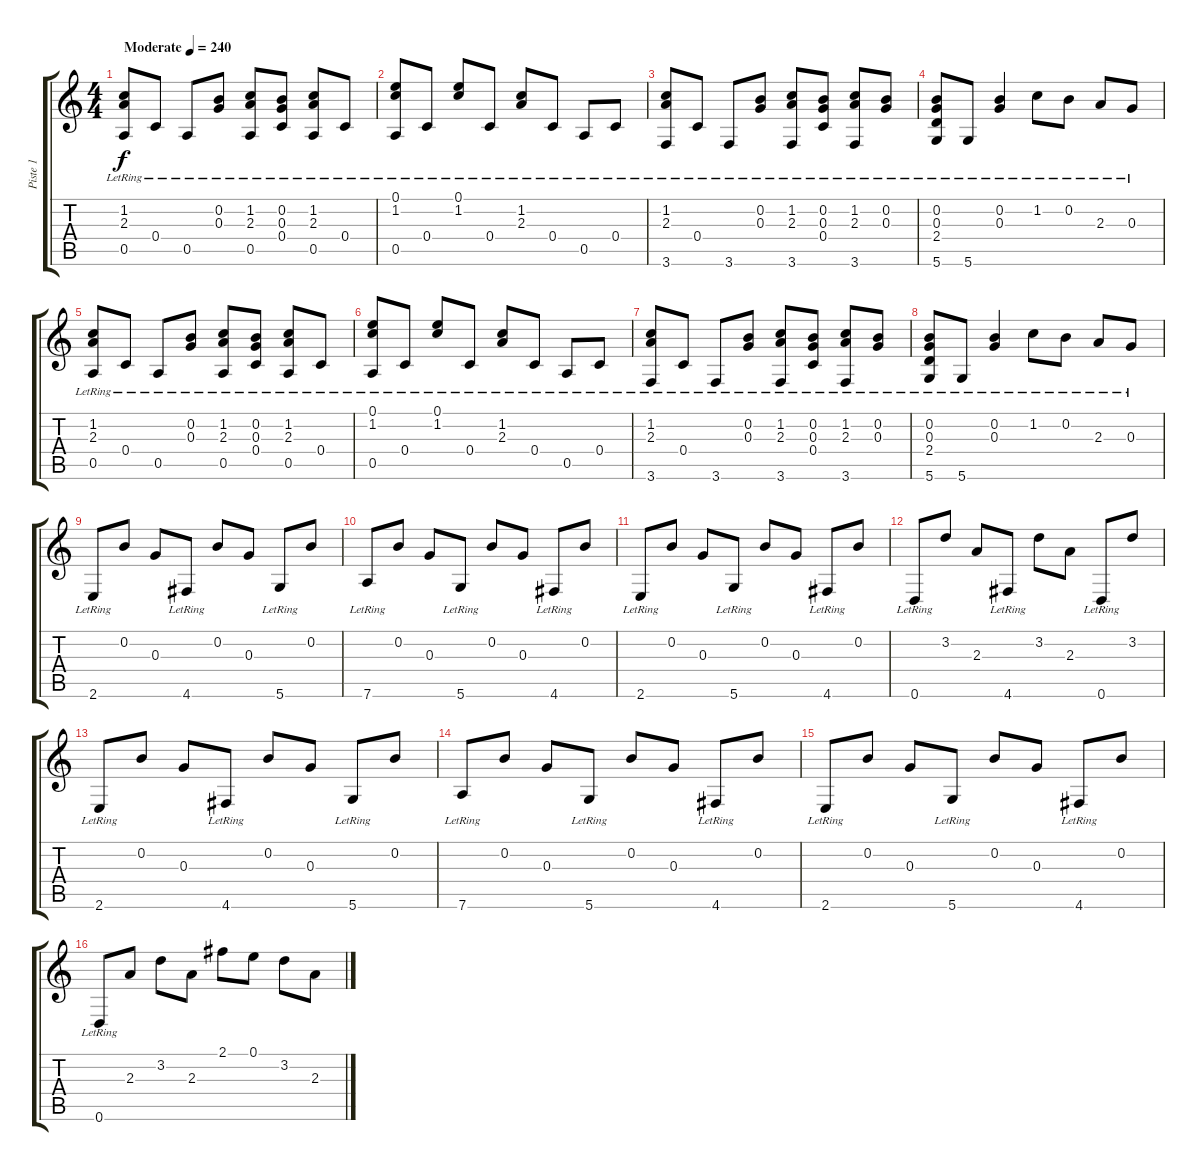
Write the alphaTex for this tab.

\track ("Piste 1" "Piste 1") {instrument acousticguitarsteel}
\staff {score tabs}
\tuning (E4 B3 G3 C3 A2 D2) {hide}
\ts (4 4)
\tempo (240 "Moderate")
\clef g2
\ks c
(1.2{lr} 2.3{lr} 0.5{lr}).8{dy f instrument acousticguitarsteel} 0.4{lr}.8 0.5{lr}.8 (0.2{lr} 0.3{lr}).8 (1.2{lr} 2.3{lr} 0.5{lr}).8 (0.2{lr} 0.3{lr} 0.4{lr}).8 (1.2{lr} 2.3{lr} 0.5{lr}).8 0.4{lr}.8 |
(0.1{lr} 1.2{lr} 0.5{lr}).8 0.4{lr}.8 (0.1{lr} 1.2{lr}).8 0.4{lr}.8 (1.2{lr} 2.3{lr}).8 0.4{lr}.8 0.5{lr}.8 0.4{lr}.8 |
(1.2{lr} 2.3{lr} 3.6{lr}).8 0.4{lr}.8 3.6{lr}.8 (0.2{lr} 0.3{lr}).8 (1.2{lr} 2.3{lr} 3.6{lr}).8 (0.2{lr} 0.3{lr} 0.4{lr}).8 (1.2{lr} 2.3{lr} 3.6{lr}).8 (0.2{lr} 0.3{lr}).8 |
(0.2{lr} 0.3{lr} 2.4{lr} 5.6{lr}).8 5.6{lr}.8 (0.2{lr} 0.3{lr}).4 1.2{lr}.8 0.2{lr}.8 2.3{lr}.8 0.3{lr}.8 |
(1.2{lr} 2.3{lr} 0.5{lr}).8 0.4{lr}.8 0.5{lr}.8 (0.2{lr} 0.3{lr}).8 (1.2{lr} 2.3{lr} 0.5{lr}).8 (0.2{lr} 0.3{lr} 0.4{lr}).8 (1.2{lr} 2.3{lr} 0.5{lr}).8 0.4{lr}.8 |
(0.1{lr} 1.2{lr} 0.5{lr}).8 0.4{lr}.8 (0.1{lr} 1.2{lr}).8 0.4{lr}.8 (1.2{lr} 2.3{lr}).8 0.4{lr}.8 0.5{lr}.8 0.4{lr}.8 |
(1.2{lr} 2.3{lr} 3.6{lr}).8 0.4{lr}.8 3.6{lr}.8 (0.2{lr} 0.3{lr}).8 (1.2{lr} 2.3{lr} 3.6{lr}).8 (0.2{lr} 0.3{lr} 0.4{lr}).8 (1.2{lr} 2.3{lr} 3.6{lr}).8 (0.2{lr} 0.3{lr}).8 |
(0.2{lr} 0.3{lr} 2.4{lr} 5.6{lr}).8 5.6{lr}.8 (0.2{lr} 0.3{lr}).4 1.2{lr}.8 0.2{lr}.8 2.3{lr}.8 0.3{lr}.8 |
2.6{lr}.8 0.2.8 0.3.8 4.6{lr}.8 0.2.8 0.3.8 5.6{lr}.8 0.2.8 |
7.6{lr}.8 0.2.8 0.3.8 5.6{lr}.8 0.2.8 0.3.8 4.6{lr}.8 0.2.8 |
2.6{lr}.8 0.2.8 0.3.8 5.6{lr}.8 0.2.8 0.3.8 4.6{lr}.8 0.2.8 |
0.6{lr}.8 3.2.8 2.3.8 4.6{lr}.8 3.2.8 2.3.8 0.6{lr}.8 3.2.8 |
2.6{lr}.8 0.2.8 0.3.8 4.6{lr}.8 0.2.8 0.3.8 5.6{lr}.8 0.2.8 |
7.6{lr}.8 0.2.8 0.3.8 5.6{lr}.8 0.2.8 0.3.8 4.6{lr}.8 0.2.8 |
2.6{lr}.8 0.2.8 0.3.8 5.6{lr}.8 0.2.8 0.3.8 4.6{lr}.8 0.2.8 |
0.6{lr}.8 2.3.8 3.2.8 2.3.8 2.1.8 0.1.8 3.2.8 2.3.8
